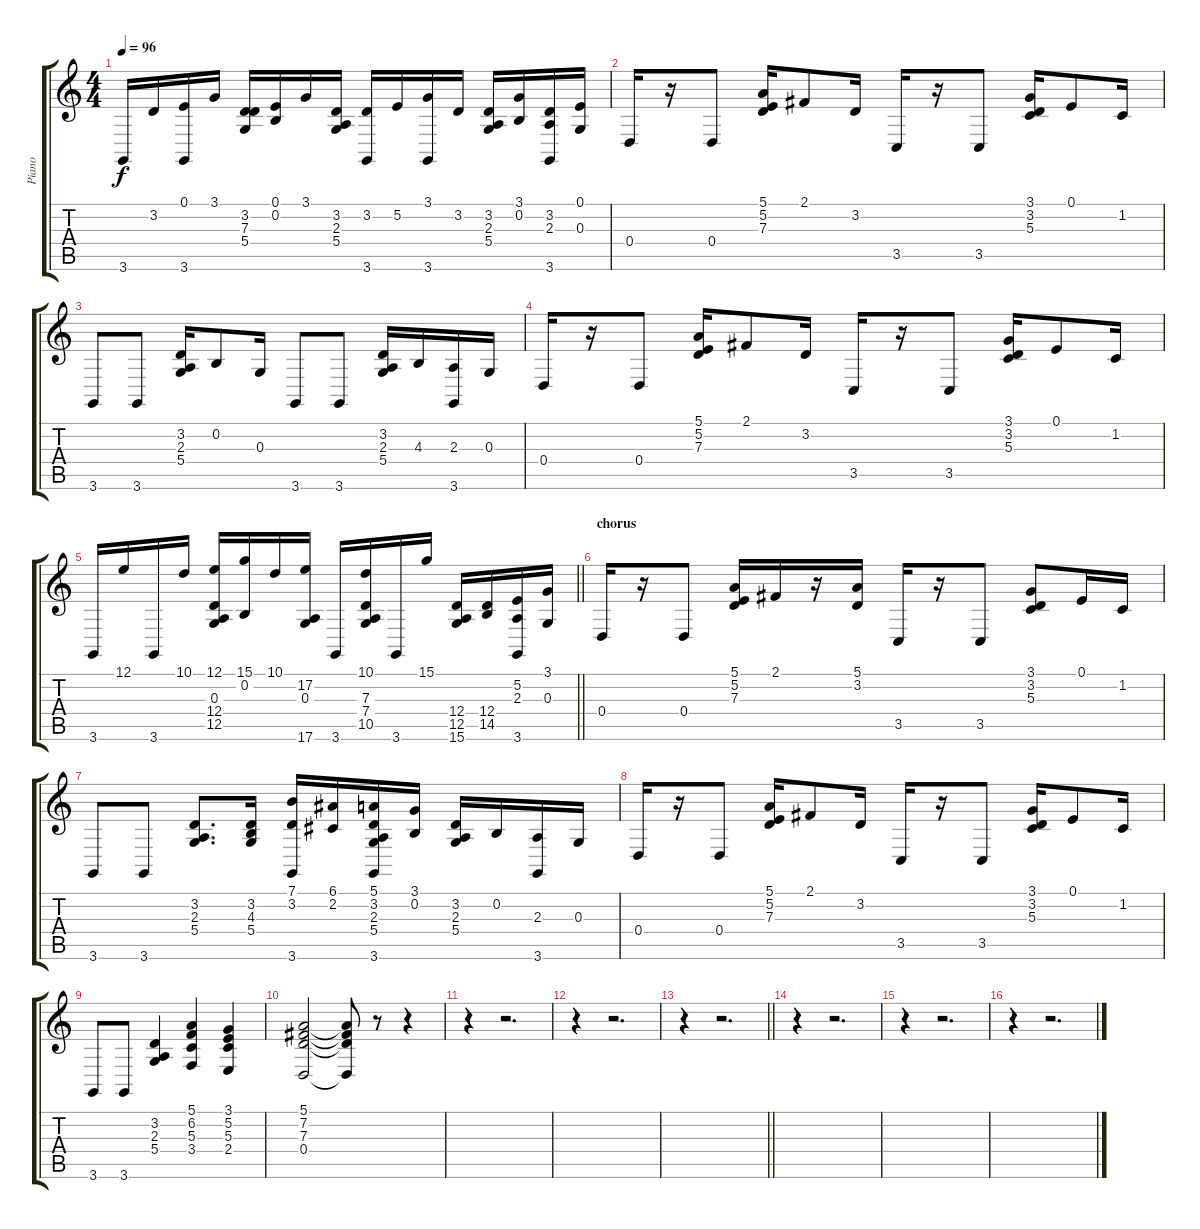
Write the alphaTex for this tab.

\track ("Piano" "Piano") {instrument acousticgrandpiano}
\staff {score tabs}
\tuning (E4 B3 G3 D3 A2 E2) {hide}
\ts (4 4)
\tempo 96
\clef g2
\ks c
3.6.16{dy f} 3.2.16 (0.1 3.6).16 3.1.16 (3.2 7.3 5.4).16 (0.1 0.2).16 3.1.16 (3.2 2.3 5.4).16 (3.2 3.6).16 5.2.16 (3.1 3.6).16 3.2.16 (3.2 2.3 5.4).16 (3.1 0.2).16 (3.2 2.3 3.6).16 (0.1 0.3).16 |
0.4.16 r.16 0.4.8 (5.1 5.2 7.3).16 2.1.8 3.2.16 3.5.16 r.16 3.5.8 (3.1 3.2 5.3).16 0.1.8 1.2.16 |
3.6.8 3.6.8 (3.2 2.3 5.4).16 0.2.8 0.3.16 3.6.8 3.6.8 (3.2 2.3 5.4).16 4.3.16 (2.3 3.6).16 0.3.16 |
0.4.16 r.16 0.4.8 (5.1 5.2 7.3).16 2.1.8 3.2.16 3.5.16 r.16 3.5.8 (3.1 3.2 5.3).16 0.1.8 1.2.16 |
\barLineRight lightlight
3.6.16 12.1.16 3.6.16 10.1.16 (12.1 0.3 12.4 12.5).16 (15.1 0.2).16 10.1.16 (17.2 0.3 17.6).16 3.6.16 (10.1 7.3 7.4 10.5).16 3.6.16 15.1.16 (12.4 12.5 15.6).16 (12.4 14.5).16 (5.2 2.3 3.6).16 (3.1 0.3).16 |
\section ("" "chorus")
0.4.16 r.16 0.4.8 (5.1 5.2 7.3).16 2.1.16 r.16 (5.1 3.2).16 3.5.16 r.16 3.5.8 (3.1 3.2 5.3).8 0.1.16 1.2.16 |
3.6.8 3.6.8 (3.2 2.3 5.4).8{d} (3.2 4.3 5.4).16 (7.1 3.2 3.6).16 (6.1 2.2).16 (5.1 3.2 2.3 5.4 3.6).16 (3.1 0.2).16 (3.2 2.3 5.4).16 0.2.16 (2.3 3.6).16 0.3.16 |
0.4.16 r.16 0.4.8 (5.1 5.2 7.3).16 2.1.8 3.2.16 3.5.16 r.16 3.5.8 (3.1 3.2 5.3).16 0.1.8 1.2.16 |
3.6.8 3.6.8 (3.2 2.3 5.4).4 (5.1 6.2 5.3 3.4).4 (3.1 5.2 5.3 2.4).4 |
(5.1 7.2 7.3 0.4).2 (5.1{t} 7.2{t} 7.3{t} 0.4{t}).8 r.8 r.4 |
r.4 r.2{d} |
r.4 r.2{d} |
\barLineRight lightlight
r.4 r.2{d} |
r.4 r.2{d} |
r.4 r.2{d} |
r.4 r.2{d}
